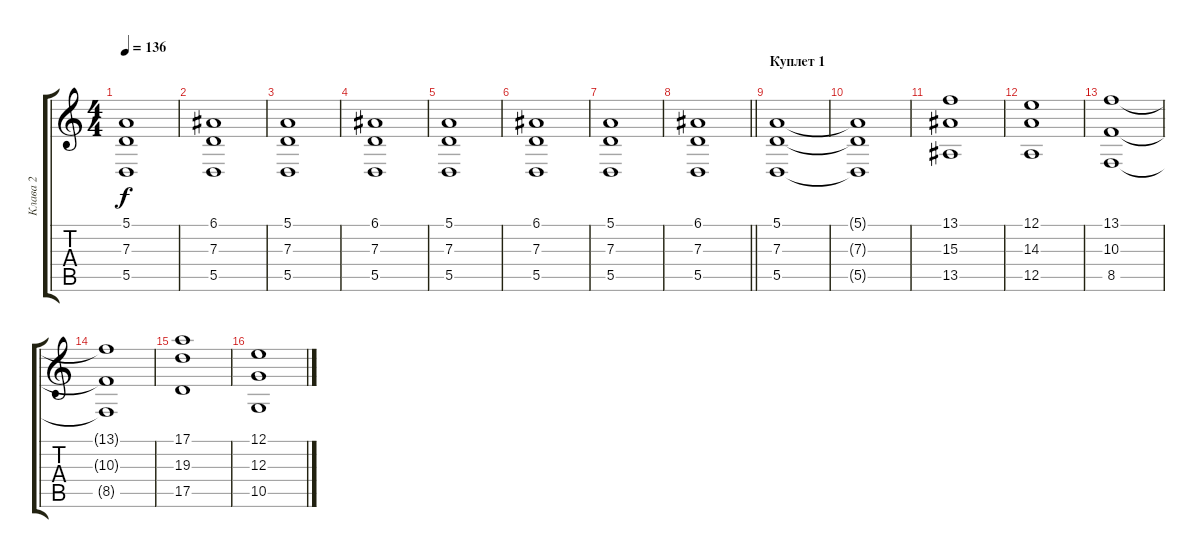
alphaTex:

\track ("Клава 2" "Клава 2") {instrument stringensemble1}
\staff {score tabs}
\tuning (E4 B3 G3 D3 A2 E2) {hide}
\ts (4 4)
\tempo 136
\clef g2
\ks c
(5.1 7.3 5.5).1{dy f} |
(6.1 7.3 5.5).1 |
(5.1 7.3 5.5).1 |
(6.1 7.3 5.5).1 |
(5.1 7.3 5.5).1 |
(6.1 7.3 5.5).1 |
(5.1 7.3 5.5).1 |
\barLineRight lightlight
(6.1 7.3 5.5).1 |
\section ("" "Куплет 1")
(5.1 7.3 5.5).1 |
(5.1{t} 7.3{t} 5.5{t}).1 |
(13.1 15.3 13.5).1 |
(12.1 14.3 12.5).1 |
(13.1 10.3 8.5).1 |
(13.1{t} 10.3{t} 8.5{t}).1 |
(17.1 19.3 17.5).1 |
(12.1 12.3 10.5).1
